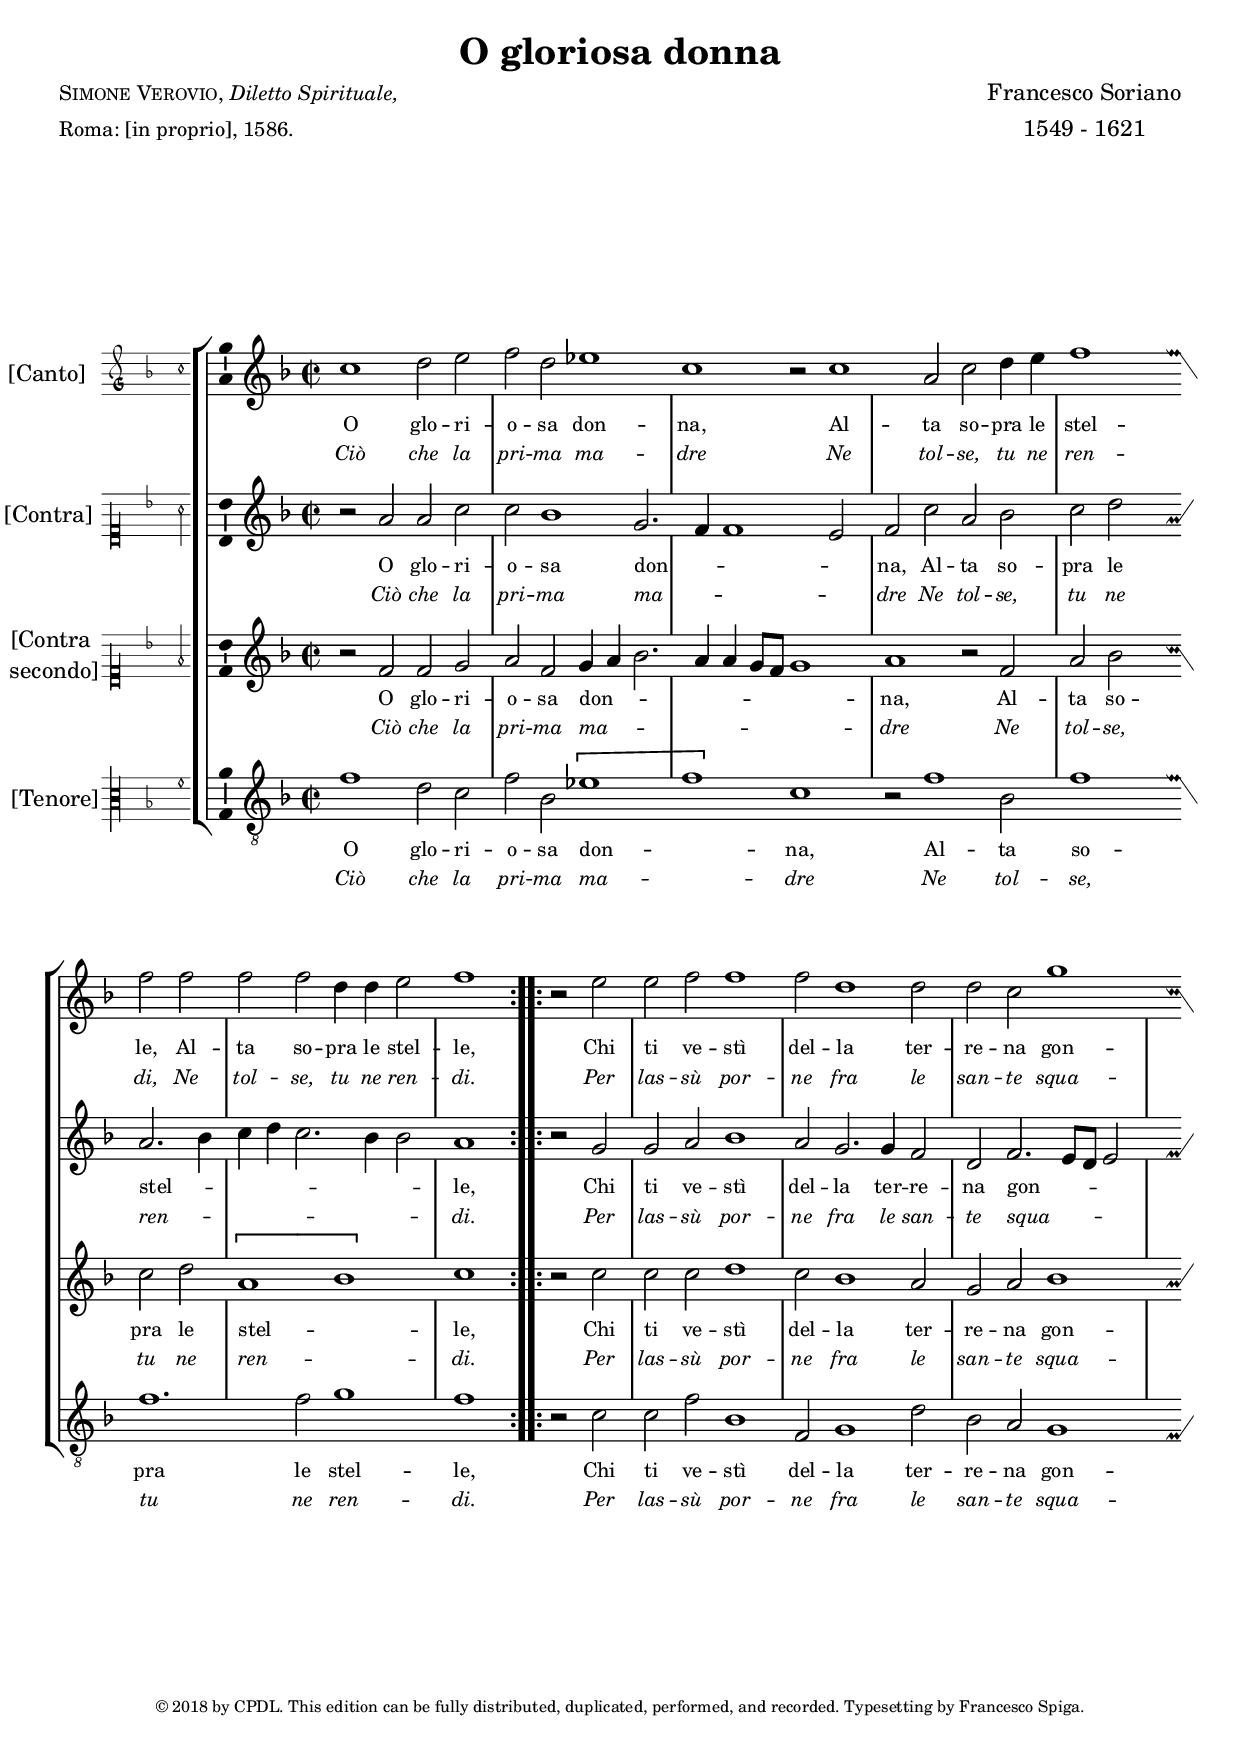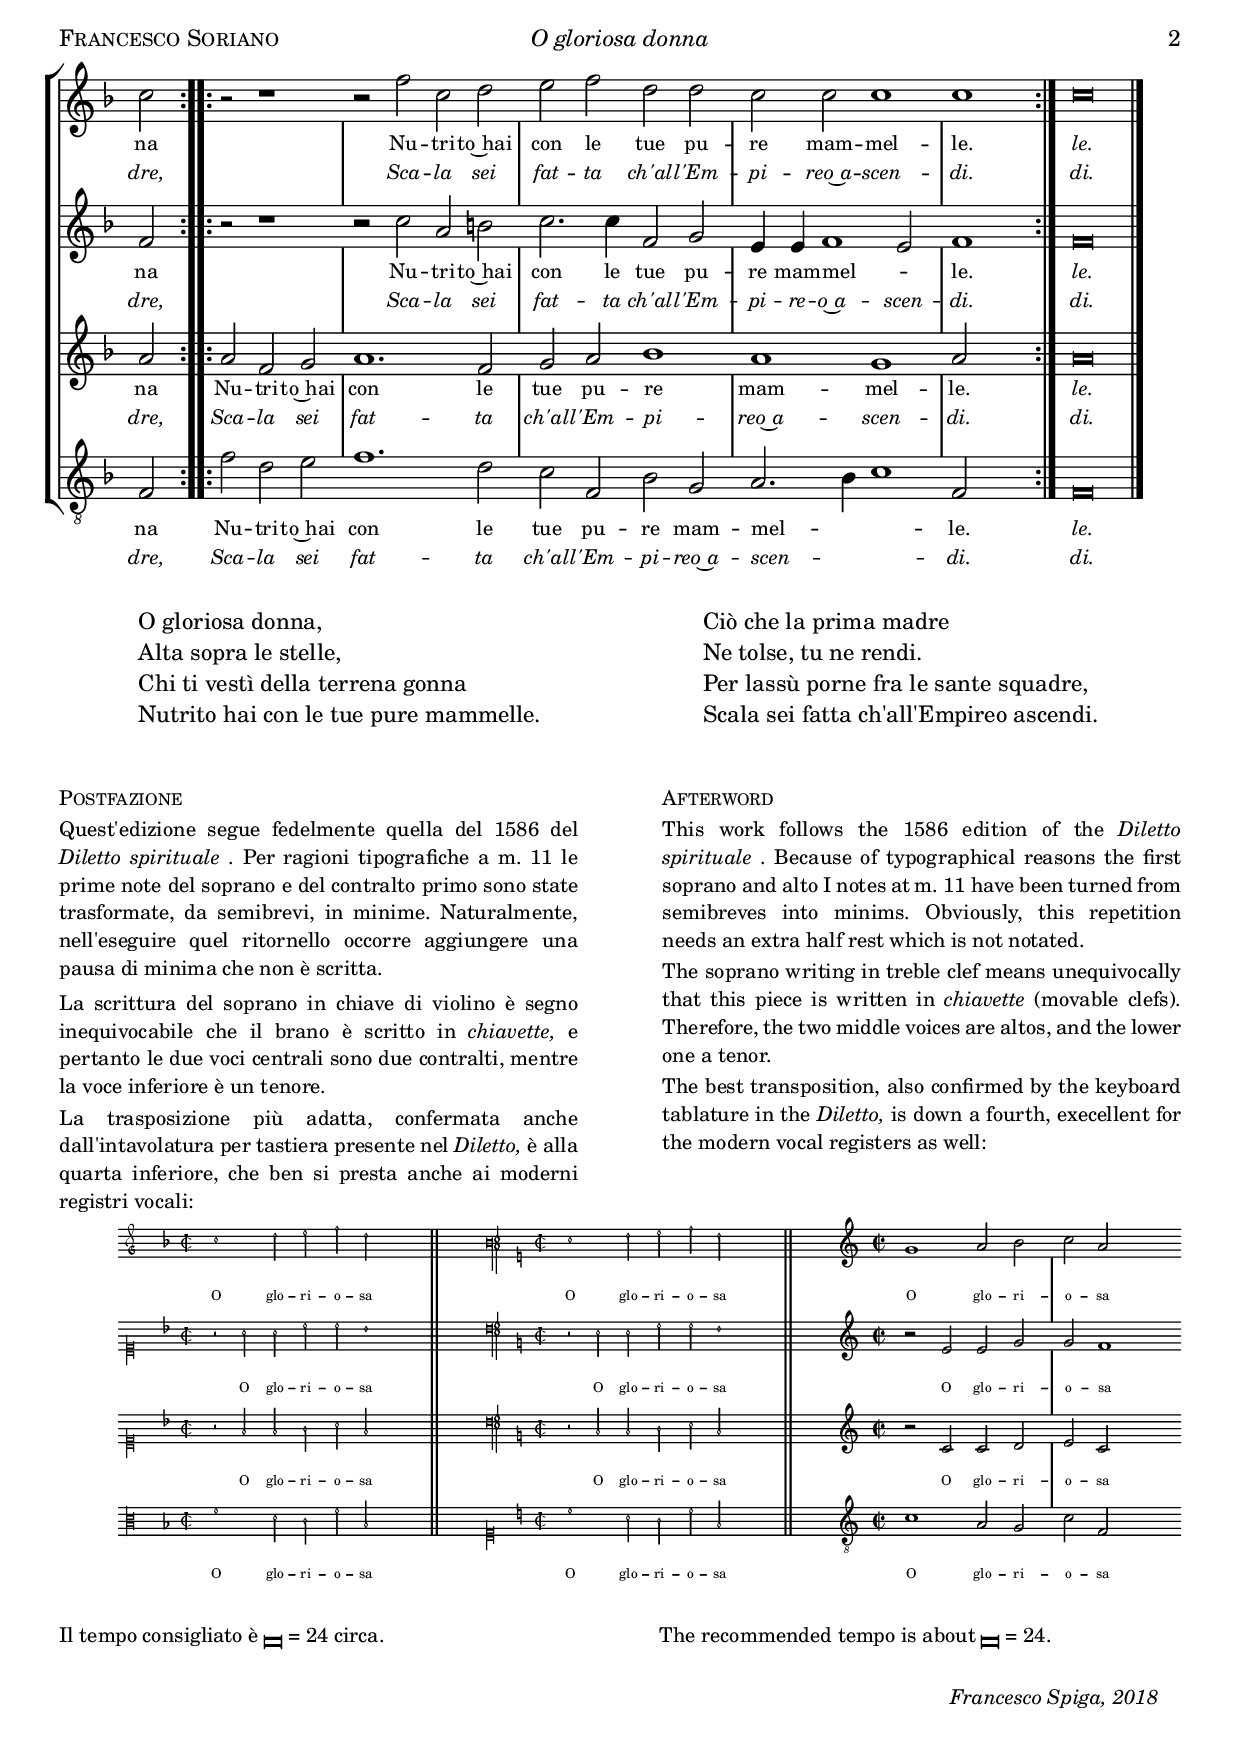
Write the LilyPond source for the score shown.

% Created on Mon Apr 25 18:01:47 CEST 2011
\version "2.18.2"
%\include "gregorian.ly"




ss = \once \set suggestAccidentals = ##t

incipit =
#(define-music-function (parser location incipit-music) (ly:music?)
#{
\once \override Staff.InstrumentName.self-alignment-X = #RIGHT
\once \override Staff.InstrumentName.self-alignment-Y = ##f
\once \override Staff.InstrumentName.padding = #0.3
\once \override Staff.InstrumentName.stencil =
#(lambda (grob)
(let* ((instrument-name (ly:grob-property grob 'long-text)))
(set! (ly:grob-property grob 'long-text)
#{ \markup
\score
{
{ \context MensuralStaff \with {
instrumentName = #instrument-name
\remove "Time_signature_engraver"
} $incipit-music
}

\layout { $(ly:grob-layout grob)
line-width = \indent
indent =
% primitive-eval is probably easiest for
% escaping lexical closure and evaluating
% everything respective to (current-module).
#(primitive-eval
'(or (false-if-exception (- indent incipit-width))
(* 0.5 indent)))
ragged-right = ##f
ragged-last = ##f
system-count = #1 }
}
#})
(system-start-text::print grob)))
#}) 

htitle=\markup \italic {"O gloriosa donna"}
hcomposer=\markup { \smallCaps "Francesco Soriano" }
corsivo=\override LyricText.font-shape = #'italic
tondo =\revert Lyrics.LyricText.font-shape

global = {
  
  
  \autoBeamOff
  \override Staff.BarLine #'transparent = ##t
  
   \repeat unfold 6 { \skip 1 \bar "" \skip 1  }
  
   s1
  % the final bar line is not interrupted
  \revert Staff.BarLine #'transparent
   
   s1
  
  \override Staff.BarLine #'transparent = ##t
  
  

   
  
   \repeat unfold 3 { \skip 1 \bar "" \skip 1  }
   
   s2
  % the final bar line is not interrupted
  \revert Staff.BarLine #'transparent
  s2
  
  \override Staff.BarLine #'transparent = ##t
  s1
    \repeat unfold 3 { \skip 1 \bar "" \skip 1  }

  s1  
  % the final bar line is not interrupted
  \revert Staff.BarLine #'transparent
  
  s1  
  
  \bar "|." 
  \stopStaff
  
  
  
  
}


%%%%% APPENDIX GLOBAL

globbal = {
  \set Score.skipBars = ##t

  % incipit
  \once \hide Score.SystemStartBracket
   % Set tight spacing
  \override Score.SpacingSpanner.spacing-increment = #1.0
  \key f \major
  \time 2/2
  \once \override Staff.TimeSignature.style = #'mensural
  \override Voice.NoteHead.style = #'mensural
  \override Voice.Rest.style = #'mensural
  \set Staff.printKeyCancellation = ##f
  \cadenzaOn % turn off bar lines
  \skip 1*3 s2
  \once \override Staff.BarLine.transparent = ##f
  \bar "||"
  \skip 1 % need this extra \skip such that clef change comes
            % after bar line
  \bar ""
  
  % incipit2
  \cadenzaOff % turn bar lines on again
  \once \override Staff.Clef.full-size-change = ##t
  \set Staff.forceClef = ##t
  \key c \major
  \time 2/2
  \once \override Staff.TimeSignature.style = #'mensural
  \override Voice.NoteHead.style = #'mensural
  \override Voice.Rest.style = #'mensural
  \set Staff.printKeyCancellation = ##f
  \cadenzaOn % turn off bar lines
  \skip 1*3 s2
  \once \override Staff.BarLine.transparent = ##f
  \bar "||"
  \skip 1 % need this extra \skip such that clef change comes
            % after bar line
  \bar ""

  % main
  \cadenzaOff % turn bar lines on again
  \once \override Staff.Clef.full-size-change = ##t
  \set Staff.forceClef = ##t
  \key c \major
  \time 2/2
  \override Voice.NoteHead.style = #'baroque
  \override Voice.Rest.style = #'default

  % Setting printKeyCancellation back to #t must not
  % occur in the first bar after the incipit.  Dto. for forceClef.
  % Therefore, we need an extra \skip.
  \set Staff.printKeyCancellation = ##f
  \set Staff.forceClef = ##f
  
   \skip 1 \bar"" \skip 1  \skip 1 s2
 
  
  % let finis bar go through all staves
  %\override Staff.BarLine.transparent = ##f
  
   

  % finis bar
   \stopStaff
}


staffSoprano = 
	
	\relative c'' {
		\time 2/2
	\override Score.MetronomeMark #'stencil = ##f
	
	
	\set Staff.midiInstrument = "orchestral harp"
	\key f \major
	\clef treble
	
\override NoteHead #'style = #'baroque
   \repeat volta 2 {
    \clef "treble" 
   
  c1 d2 e
  f d ees1
  c1 r2 c1
  a2 c2 d4 e
  f1 f2 f
  f2 f d4 d e2
  f1
   
  }
  \repeat volta 2 { 
    
  r2 e e f
  f1 f2 d1
  d2 d c
  g'1 c,2  
                    
                    
  } 
  
   \repeat volta 2 { 
   \once \set fontSize = -3  r2 
   r1 r2 f2
   c d e f
   d d c c
   c1 c
                    
                    
  }
  
  c\breve
  
	}
	


staffAlto = 
	
	\relative c'' { 
		
	\set Staff.midiInstrument = "orchestral harp"
	\key d \minor
	\clef treble

\override NoteHead #'style = #'baroque
        
   \repeat volta 2 {
 
  r2 a2 a c
  c bes1 g2. f4
  f1 e2 f c'
  a2 bes c d
  a2. bes4 c d
  c2. bes4 bes2
  a1
   
  }
  \repeat volta 2 {
  
  r2 g g a
  bes1 a2 g2. 
  g4 f2 d f2.
  e8[ d] e2
  f2 
    
  } 
  
  
   \repeat volta 2 {
    \once \set fontSize = -3  r2 
    r1 r2 c'2
    a b c2. c4
    f,2 g e4 e
    f1 e2
    f1
    
    
  }
  
  f\breve
 
	}


staffTenor = 
	
	\relative c' {
		
		
	\set Staff.midiInstrument = "orchestral harp"
	\key d \minor
	\clef treble
	
\override NoteHead #'style = #'baroque
\repeat volta 2 {	
  
  r2 f2 f g
  a2 f g4 a bes2.
  a4 a g8[ f]
  g1 a r2 f
  a2 bes c d
  \[a1 bes\]
  c1
  
 
  }
  \repeat volta 2 {
    
  r2 c c c
  d1 c2 bes1
  a2 g a bes1
  a2
  } 
  
  \repeat volta 2 {
    
  a2 \bar "" f g a1.
  f2 g a % f g a
  bes1 a 
  g a2 s2
  
  } 
  
  a\breve
	
 
  
	}


staffBass = 
	
	\relative c' {
		
		
	\set Staff.midiInstrument = "orchestral harp"
	\key d \minor
	\clef "G_8"
	
\override NoteHead #'style = #'baroque
\repeat volta 2 {	
   
   f1 d2 c
   f2 bes, \[ees1 f\]
   c1
   r2 f1 bes,2
   f'1 f1. f2
   g1 f
 
 
  }
  
  \repeat volta 2 {
    
  r2 c2 c f
  bes,1 f2 g1
  d'2 bes a g1 f2
 
  } 
	
  \repeat volta 2 {
    
  f'2 d e f1.
  d2 c f,
  bes g a2. bes4
  c1 f,2 s2
   
 
  } 
  
  f\breve
  
	}


%%%%%%%% APPENDIX NOTES AND LYRICS

discantusPost = {
  \relative c'' {
   

    % incipit
    \key f \major
    \clef "mensural-g"
     c1 d2 e f d s2 \skip 1
     
    % incipit2
    \clef "petrucci-f3" \transpose f c {
     c'1 d'2 e' f' d' s2 \skip 1 }

    % main 
    \transpose f c { \relative c'' {
    \clef "treble"
     \override NoteHead.style = #'baroque
  
     c1 d2 e f d \bar "" s2
    
    } }
  }
}

discantusEx = \lyricmode {
 O glo -- ri -- o -- sa 
 O glo -- ri -- o -- sa 
 O glo -- ri -- o -- sa 
				
}

altusPost = {
  \relative c' {
    

    % incipit
    \clef "mensural-c1"
     r2 a'2 a c c bes1 \skip 1
    
    % incipit2
    \clef "petrucci-f" \transpose f c { \relative c {
     r2 a'2 a c c bes1 \skip 1 } }

    % main
    \transpose f c { \relative c' {
    \clef "treble"
     \override NoteHead.style = #'baroque
   
     r2 a'2 a c c bes1
    
    }}

  }
}

altusIIEx = \lyricmode {
  
 O glo -- ri -- o -- sa 
 O glo -- ri -- o -- sa 
 O glo -- ri -- o -- sa 
 
}

altusIIPost = {
  \relative c' {
   

    % incipit
    \clef "mensural-c1"
     r2 f2 f g
     a2 f s2 \skip 1
    
    % incipit2
    \clef "petrucci-f" \transpose f c { \relative c {
     r2 f2 f g
  a2 f s2 \skip 1 } }

    % main
    \transpose f c { \relative c' {
    \clef "treble"
     \override NoteHead.style = #'baroque
   
     r2 f2 f g
  a2 f s2
    
    }}

  }
}

altusEx = \lyricmode {
 O glo -- ri -- o -- sa 
 O glo -- ri -- o -- sa 
 O glo -- ri -- o -- sa 
}

tenorPost = {
  \relative c' {
   

    % incipit
    \clef "mensural-c3"
    

    f1 d2 c
   f2 bes, s
     \skip 1
     
    % incipit
    \clef "mensural-c1"
    \transpose f c { \relative c'' {

    f1 d2 c
   f2 bes, s
     \skip 1 }}

  \transpose f c { \relative c' {
    \clef "G_8"
    
     \override NoteHead.style = #'baroque
   
  f1 d2 c
   f2 bes, s
   
  }}
  }
}

tenorEx = \lyricmode {
  O glo -- ri -- o -- sa 
 O glo -- ri -- o -- sa 
 O glo -- ri -- o -- sa 
  
}


testoa = \lyricmode { 
  
O glo -- ri -- o -- sa don -- na,
Al -- ta so -- pra le stel -- le,
Al -- ta so -- pra le stel -- le,
Chi ti ve -- stì del -- la ter -- re -- na gon -- na
Nu -- tri -- to~hai con le tue pu -- re mam -- mel -- le. \corsivo le.

}


testoaa = \lyricmode {  \corsivo

Ciò che la pri -- ma ma -- dre
Ne tol -- se, tu ne ren -- di,
Ne tol -- se, tu ne ren -- di.
Per las -- sù por -- ne fra le san -- te squa -- dre,
Sca -- la sei fat -- ta ch'al -- l'Em -- pi -- reo~a -- scen -- di. di.

                       
}



testob = \lyricmode { 
    
O glo -- ri -- o -- sa don -- _ _ _ na,
Al -- ta so -- pra le stel -- _ _ _ _ _ _  le,
Chi ti ve -- stì del -- la ter -- re -- na gon -- _ _ na
Nu -- tri -- to~hai con le tue pu -- re mam -- mel -- _ le. \corsivo le.


  
}

testobb = \lyricmode { \corsivo
                       
Ciò che la pri -- ma ma -- _ _ _ dre
Ne tol -- se, tu ne ren -- _ _ _ _ _ _ di.
Per las -- sù por -- ne fra le san -- te squa -- _ _ dre,
Sca -- la sei fat -- ta ch'al -- l'Em -- pi -- re -- o~a -- scen -- di. di.
 
                       
}





testoc = \lyricmode {
  
O glo -- ri -- o -- sa don -- _ _ _ _ _ _ na,
Al -- ta so -- pra le stel -- _ le,
Chi ti ve -- stì del -- la ter -- re -- na gon -- na
Nu -- tri -- to~hai con le tue pu -- re mam -- mel -- le. \corsivo le.



    
}

testocc = \lyricmode { \corsivo
  
Ciò che la pri -- ma ma -- _ _ _ _ _ _ dre
Ne tol -- se, tu ne ren -- _  di.
Per las -- sù por -- ne fra le san -- te squa -- dre,
Sca -- la sei fat -- ta ch'al -- l'Em -- pi -- reo~a -- scen -- di. di.
                       
  
  
    
}

testod = \lyricmode {
  
O glo -- ri -- o -- sa don -- _ na,
Al -- ta so -- pra le stel -- le,
Chi ti ve -- stì del -- la ter -- re -- na gon -- na
Nu -- tri -- to~hai con le tue pu -- re mam -- mel -- _ _ le. \corsivo le.



    
}

testodd = \lyricmode { \corsivo
  
Ciò che la pri -- ma ma -- _ dre
Ne tol -- se, tu ne ren -- di.
Per las -- sù por -- ne fra le san -- te squa -- dre,
Sca -- la sei fat -- ta ch'al -- l'Em -- pi -- reo~a -- scen -- _ _ di. di.

}




incipitcantus=\new MensuralVoice = "incipitcantus" <<
s1
{ \relative c'' {
\clef "petrucci-g"
\key f \major
c1
  }
}
>>

incipitaltus=\new MensuralVoice = "incipitaltus" <<
s1

{ \relative c'' {
\clef "petrucci-c1"
\key f \major
a2
  }
}
>>

incipittenor=\new MensuralVoice = "incipittenor" <<
s1

{ \relative c' {
\clef "petrucci-c1"
\key f \major
f2

  }
}
>>

incipitbassus=\new MensuralVoice = "incipitbassus" <<
s1

{ \relative c' {
\clef "petrucci-c3"
\key d \minor
f1

  }
}
>>



\book {

\paper{
	evenHeaderMarkup=\markup  \fill-line { \hcomposer \htitle \fromproperty #'page:page-number-string   }
	oddHeaderMarkup= \markup  \fill-line { \on-the-fly #not-first-page \fromproperty #'page:page-number-string \on-the-fly #not-first-page \htitle \on-the-fly #not-first-page \hcomposer   }
	system-system-spacing =
	#'((basic-distance . 10) (minimum-distance . 0) (padding . 3))
  }

	
\header {
	title = "O gloriosa donna"
	composer = \markup \center-column { "Francesco Soriano" "1549 - 1621" }
	 poet = \markup \left-column \small {  \line {  \smallCaps "Simone Verovio," \italic "Diletto Spirituale,"}  \line { "Roma: [in proprio], 1586." }}
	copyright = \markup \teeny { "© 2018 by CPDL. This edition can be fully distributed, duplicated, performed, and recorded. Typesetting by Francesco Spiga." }
	
}


\score { 
  
<<
	\new StaffGroup = choirStaff 	<<
	  
		  \new Voice = "cantus" <<
		          \global
		           \set Staff.instrumentName =  #"[Canto]  "
		           \incipit \incipitcantus
		           \staffSoprano
		            >>
		               
		           \new Lyrics \lyricsto "cantus" { \testoa } 
		           \new Lyrics \lyricsto "cantus" { \testoaa }
		          
		        
		     
		  \new Voice = "altus" <<
		          \global
		           \set Staff.instrumentName = #"[Contra] "
		           \incipit \incipitaltus
		           \staffAlto
		            >>
		               
		           \new Lyrics \lyricsto "altus" {\testob }
		           \new Lyrics \lyricsto "altus" {\testobb }
		         
		           
		  
		   \new Voice = "tenor"
  <<
		          \global
		            \set Staff.instrumentName = \markup {
                                                         \center-column { "[Contra "
                                                         \line { "secondo]"  }
      }
    }
		           \incipit \incipittenor
		           \staffTenor
		            >>
		               
		           \new Lyrics \lyricsto "tenor" {\testoc }
		           \new Lyrics \lyricsto "tenor" {\testocc }
		          
		           
		    
		    \new Voice = "bass" <<
		          \global
		           \set Staff.instrumentName =  #"[Tenore]"
		           \incipit \incipitbassus
		           \staffBass
		            >>
		               
		           \new Lyrics \lyricsto "bass" {\testod }
		           \new Lyrics \lyricsto "bass" {\testodd }
		         
		          
		
		  
	>>
         >>
	
	

	
	
  \layout {    ragged-last=##f
  	  indent = 2.5\cm
  	  incipit-width = 1.5\cm
  	  
  	  \context {
         \Score
         \remove "Bar_number_engraver"
         
       }
 \context {
      \Staff
      \consists Custos_engraver
      \override Custos #'style = #'mensural
   
    
    }
    
    \context {
    \Voice
    \consists "Ambitus_engraver"
  }
    
    \context {
      \Lyrics
      % **** Prevents lyrics from running too close together
      \override LyricSpace #'minimum-distance = #0.6
      % **** Makes the text of lyrics a little smaller
      \override LyricText #'font-size = #-1
      % **** Moves lines of lyrics closer together
      \override VerticalAxisGroup #'minimum-Y-extent = #'(-1 . 1)
    }
  }
}


\score {
  
   <<
    
    \transpose f c \staffSoprano
    \transpose f c \staffAlto
    \transpose f c \staffTenor
    \transpose f c \staffBass
    
   >>
   
   
\midi { \context {
      \Score
      tempoWholesPerMinute = #(ly:make-moment 48 1)
    }
	}  
  
}

\markup {
  \fill-line {
    \hspace #0.1 % moves the column off the left margin;
     % can be removed if space on the page is tight
     \column {
     	     %\combine \null \vspace #0.1 % adds vertical spacing between verses
      \line { \column {
        "  "
        "O gloriosa donna,"
"Alta sopra le stelle,"
"Chi ti vestì della terrena gonna"
"Nutrito hai con le tue pure mammelle."
        }
      }
        }
   \hspace #0.1
    \column {
      %\combine \null \vspace #0.1 % adds vertical spacing between verses
      \line { 
        \column {
          "  "
          "Ciò che la prima madre"
"Ne tolse, tu ne rendi."
"Per lassù porne fra le sante squadre,"
"Scala sei fatta ch'all'Empireo ascendi."
"  "
"  "
          
       
        }
      }
    }
  \hspace #0.1 % gives some extra space on the right margin;
  % can be removed if page space is tight
  }
}


\markup { 
	
	\fill-line {
		
	\column \smaller {
		 %\override #'(line-width . 50)
		
		\line { \smallCaps { "Postfazione" } }
		\override #'(line-width . 50)
		 \justify {
		  Quest'edizione segue fedelmente quella del 1586 del\italic{Diletto spirituale}.
		  Per ragioni tipografiche a m. 11 le prime note del soprano e del contralto primo
		        sono state trasformate, da semibrevi, in minime.
		        Naturalmente, nell'eseguire quel ritornello occorre aggiungere una pausa di
		        minima che non è scritta. 
		 
		 }
		 \hspace #0
		 \override #'(line-width . 50)
		 \justify {
		       
		   La scrittura del soprano in chiave di violino è segno inequivocabile che il brano
		        è scritto in\italic chiavette, e pertanto le due voci centrali sono due contralti, mentre
		        la voce inferiore è un tenore.
		       
		 }
		 
		 \hspace #0
		 \override #'(line-width . 50)
		 \justify {
		       
		   La trasposizione più adatta, confermata anche dall'intavolatura per tastiera
		   presente nel\italic Diletto, è alla quarta inferiore, che ben si presta
		   anche ai moderni registri vocali:
		   
		       
		 }
		 
			
		
		
		
		
	} 
	
	\column \smaller {
		 \override #'(line-width . 50)
		\line { \smallCaps { "Afterword" } }
		\override #'(line-width . 50)
		\justify {
		  
		This work follows the 1586 edition of the\italic {Diletto spirituale}.
		Because of typographical reasons the first soprano and alto I notes at m. 11 have
		been turned from semibreves into minims. Obviously, this repetition needs an extra
		half rest which is not notated.
		
		}
		\hspace #0
		\override #'(line-width . 50)
		\justify {
		  
		The soprano writing in treble clef means unequivocally that this piece
		is written in\italic chiavette (movable clefs). Therefore, the two middle voices are altos,
		and the lower one a tenor.
		          
		} 
		
		\hspace #0
		\override #'(line-width . 50)
		\justify {
		  
		The best transposition, also confirmed by the keyboard tablature in the\italic
		Diletto, is down a fourth, execellent for the modern vocal registers as well:
		          
			
		
		}
		
	}
		
	}
	
	
}



\score {
  \new StaffGroup = choirStaff \with {
    fontSize = #-3.5 \override StaffSymbol #'staff-space = #(magstep -3.5)
  }  <<
    \new Voice =
      "discantusNotes" << \globbal \discantusPost >>
    \new Lyrics =
      "discantusLyrics" \lyricsto discantusNotes { \discantusEx }
    \new Voice =
      "altusNotes" << \globbal \altusPost >>
    \new Lyrics =
      "altusLyrics" \lyricsto altusNotes { \altusEx }
     \new Voice =
      "altusIINotes" << \globbal \altusIIPost >>
    \new Lyrics =
      "altusIILyrics" \lyricsto altusIINotes { \altusIIEx }
    \new Voice =
      "tenorNotes" << \globbal \tenorPost >>
    \new Lyrics =
      "tenorLyrics" \lyricsto tenorNotes { \tenorEx }
   
  >>
  
  \layout {  indent = 1\cm
              ragged-last = ##f
              
    \context {
      \Score

      % no bars in staves
      \hide BarLine
      
      % incipit should not start with a start delimiter
      \remove "System_start_delimiter_engraver"
    }
    
    \context {
      \Staff
      \consists Custos_engraver
      \override Custos #'style = #'mensural
      \consists "Horizontal_bracket_engraver"

    
    }
    
    \context {
      \Voice

      % no slurs
      \hide Slur

      % The command below can be commented out in
      % short scores, but especially for large scores you
      % will typically yield better line breaking and improve
      % overall spacing if you do not comment the command out.

      \remove "Forbid_line_break_engraver"
    }
    \context {
      \Lyrics
      % **** Prevents lyrics from running too close together
      \override LyricSpace #'minimum-distance = #0.6
      % **** Makes the text of lyrics a little smaller
      \override LyricText #'font-size = #-1
      % **** Moves lines of lyrics closer together
      \override VerticalAxisGroup #'minimum-Y-extent = #'(-1 . 1)
    }
  }
}


\markup { 
	
	\fill-line {
		
	\column \smaller {
		 
		
		\override #'(line-width . 50)
		 \justify {
		 
		 Il tempo consigliato è \musicglyph #"noteheads.sM1neomensural" = 24 circa.
		 
		 }
		
		 
			
		
		
		
		
	} 
	
	\column \smaller {
		
		
		\override #'(line-width . 50)
		\line  {
		  
		 The recommended tempo is about \musicglyph #"noteheads.sM1neomensural" = 24. \hspace #12.5
		
		}
		
		 \hspace #0
		 \override #'(line-width . 50)
		 \justify {
		       
		 \hspace #28 \italic {Francesco Spiga, 2018}
		   
		       
		 }
		
		
	}
		
	}
	
	
}

}